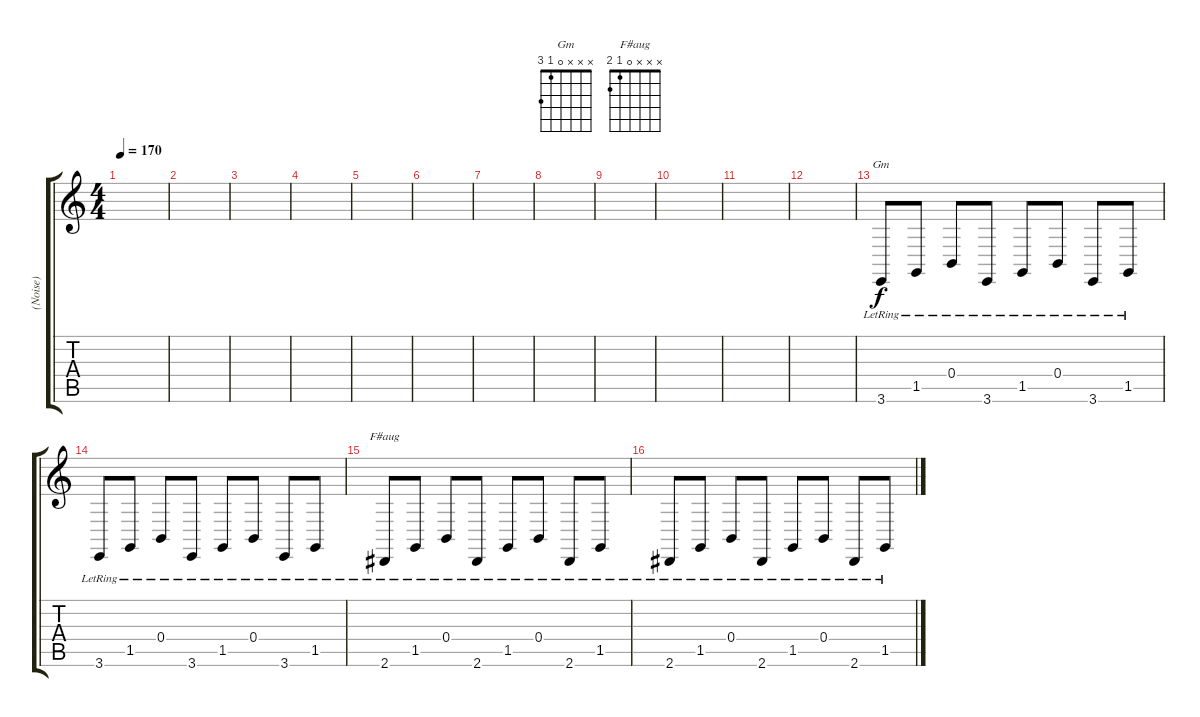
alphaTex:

\track ("(Noise)" "(Noise)") {instrument fx6goblins}
\staff {score tabs}
\tuning (Db4 Ab3 E3 B2 Gb2 Db2) {hide}
\chord ("Gm" x x x 0 1 3)
\chord ("F#aug" x x x 0 1 2)
\ts (4 4)
\tempo 170
\clef g2
\ks c
|
|
|
|
|
|
|
|
|
|
|
|
3.6{lr}.8{ch "Gm"} 1.5{lr}.8 0.4{lr}.8 3.6{lr}.8 1.5{lr}.8 0.4{lr}.8 3.6{lr}.8 1.5{lr}.8 |
3.6{lr}.8 1.5{lr}.8 0.4{lr}.8 3.6{lr}.8 1.5{lr}.8 0.4{lr}.8 3.6{lr}.8 1.5{lr}.8 |
2.6{lr}.8{ch "F#aug"} 1.5{lr}.8 0.4{lr}.8 2.6{lr}.8 1.5{lr}.8 0.4{lr}.8 2.6{lr}.8 1.5{lr}.8 |
2.6{lr}.8 1.5{lr}.8 0.4{lr}.8 2.6{lr}.8 1.5{lr}.8 0.4{lr}.8 2.6{lr}.8 1.5{lr}.8
